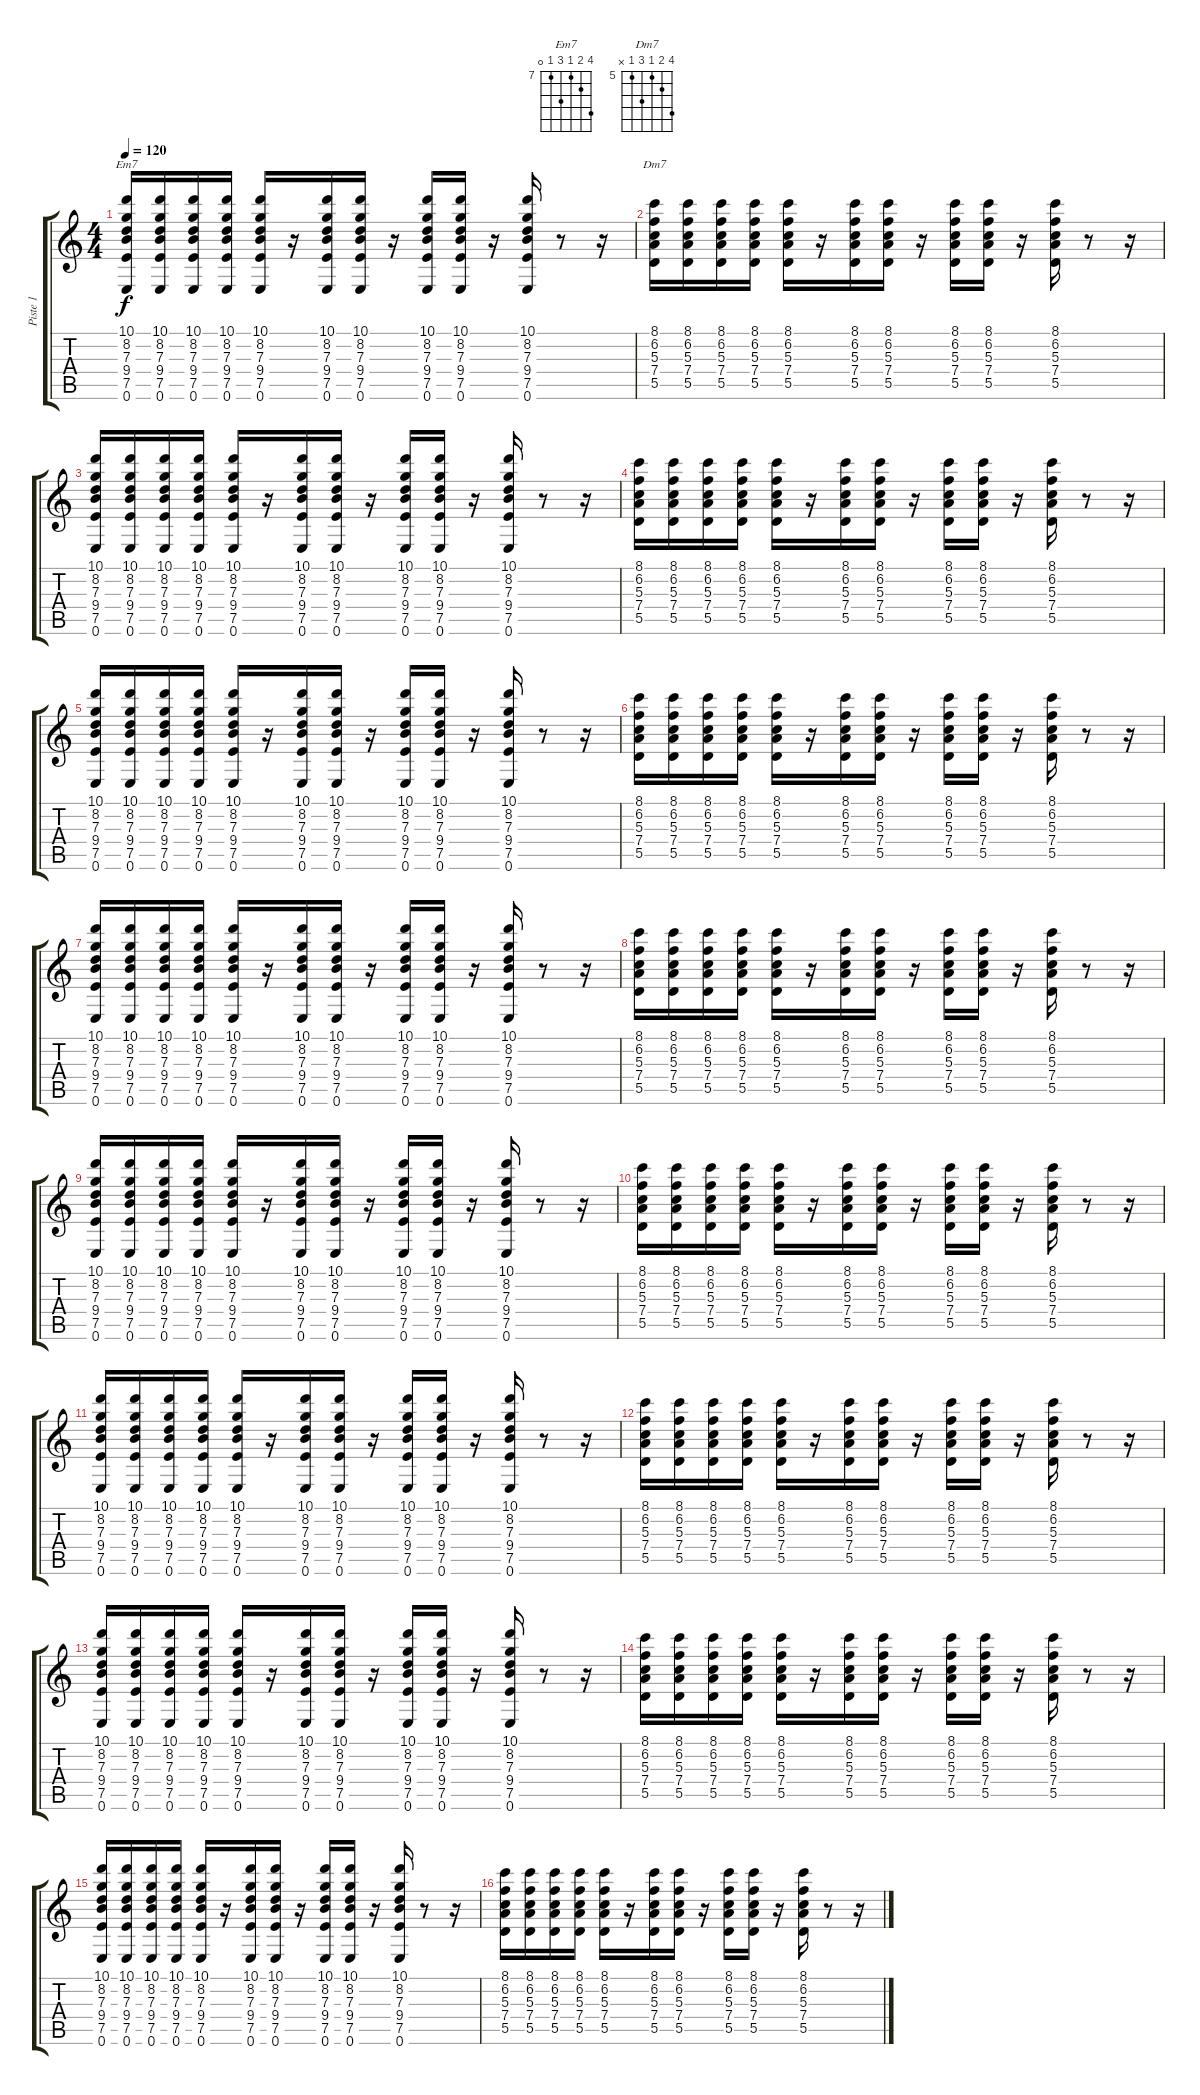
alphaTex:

\track ("Piste 1" "Piste 1") {instrument electricguitarclean}
\staff {score tabs}
\tuning (E4 B3 G3 D3 A2 E2) {hide}
\chord ("Em7" 10 8 7 9 7 0) {firstfret 7}
\chord ("Dm7" 8 6 5 7 5 x) {firstfret 5}
\ts (4 4)
\tempo 120
\clef g2
\ks c
(10.1 8.2 7.3 9.4 7.5 0.6).16{ch "Em7" dy f} (10.1 8.2 7.3 9.4 7.5 0.6).16 (10.1 8.2 7.3 9.4 7.5 0.6).16 (10.1 8.2 7.3 9.4 7.5 0.6).16 (10.1 8.2 7.3 9.4 7.5 0.6).16 r.16 (10.1 8.2 7.3 9.4 7.5 0.6).16 (10.1 8.2 7.3 9.4 7.5 0.6).16 r.16 (10.1 8.2 7.3 9.4 7.5 0.6).16 (10.1 8.2 7.3 9.4 7.5 0.6).16 r.16 (10.1 8.2 7.3 9.4 7.5 0.6).16 r.8 r.16 |
(8.1 6.2 5.3 7.4 5.5).16{ch "Dm7"} (8.1 6.2 5.3 7.4 5.5).16 (8.1 6.2 5.3 7.4 5.5).16 (8.1 6.2 5.3 7.4 5.5).16 (8.1 6.2 5.3 7.4 5.5).16 r.16 (8.1 6.2 5.3 7.4 5.5).16 (8.1 6.2 5.3 7.4 5.5).16 r.16 (8.1 6.2 5.3 7.4 5.5).16 (8.1 6.2 5.3 7.4 5.5).16 r.16 (8.1 6.2 5.3 7.4 5.5).16 r.8 r.16 |
(10.1 8.2 7.3 9.4 7.5 0.6).16 (10.1 8.2 7.3 9.4 7.5 0.6).16 (10.1 8.2 7.3 9.4 7.5 0.6).16 (10.1 8.2 7.3 9.4 7.5 0.6).16 (10.1 8.2 7.3 9.4 7.5 0.6).16 r.16 (10.1 8.2 7.3 9.4 7.5 0.6).16 (10.1 8.2 7.3 9.4 7.5 0.6).16 r.16 (10.1 8.2 7.3 9.4 7.5 0.6).16 (10.1 8.2 7.3 9.4 7.5 0.6).16 r.16 (10.1 8.2 7.3 9.4 7.5 0.6).16 r.8 r.16 |
(8.1 6.2 5.3 7.4 5.5).16 (8.1 6.2 5.3 7.4 5.5).16 (8.1 6.2 5.3 7.4 5.5).16 (8.1 6.2 5.3 7.4 5.5).16 (8.1 6.2 5.3 7.4 5.5).16 r.16 (8.1 6.2 5.3 7.4 5.5).16 (8.1 6.2 5.3 7.4 5.5).16 r.16 (8.1 6.2 5.3 7.4 5.5).16 (8.1 6.2 5.3 7.4 5.5).16 r.16 (8.1 6.2 5.3 7.4 5.5).16 r.8 r.16 |
(10.1 8.2 7.3 9.4 7.5 0.6).16 (10.1 8.2 7.3 9.4 7.5 0.6).16 (10.1 8.2 7.3 9.4 7.5 0.6).16 (10.1 8.2 7.3 9.4 7.5 0.6).16 (10.1 8.2 7.3 9.4 7.5 0.6).16 r.16 (10.1 8.2 7.3 9.4 7.5 0.6).16 (10.1 8.2 7.3 9.4 7.5 0.6).16 r.16 (10.1 8.2 7.3 9.4 7.5 0.6).16 (10.1 8.2 7.3 9.4 7.5 0.6).16 r.16 (10.1 8.2 7.3 9.4 7.5 0.6).16 r.8 r.16 |
(8.1 6.2 5.3 7.4 5.5).16 (8.1 6.2 5.3 7.4 5.5).16 (8.1 6.2 5.3 7.4 5.5).16 (8.1 6.2 5.3 7.4 5.5).16 (8.1 6.2 5.3 7.4 5.5).16 r.16 (8.1 6.2 5.3 7.4 5.5).16 (8.1 6.2 5.3 7.4 5.5).16 r.16 (8.1 6.2 5.3 7.4 5.5).16 (8.1 6.2 5.3 7.4 5.5).16 r.16 (8.1 6.2 5.3 7.4 5.5).16 r.8 r.16 |
(10.1 8.2 7.3 9.4 7.5 0.6).16 (10.1 8.2 7.3 9.4 7.5 0.6).16 (10.1 8.2 7.3 9.4 7.5 0.6).16 (10.1 8.2 7.3 9.4 7.5 0.6).16 (10.1 8.2 7.3 9.4 7.5 0.6).16 r.16 (10.1 8.2 7.3 9.4 7.5 0.6).16 (10.1 8.2 7.3 9.4 7.5 0.6).16 r.16 (10.1 8.2 7.3 9.4 7.5 0.6).16 (10.1 8.2 7.3 9.4 7.5 0.6).16 r.16 (10.1 8.2 7.3 9.4 7.5 0.6).16 r.8 r.16 |
(8.1 6.2 5.3 7.4 5.5).16 (8.1 6.2 5.3 7.4 5.5).16 (8.1 6.2 5.3 7.4 5.5).16 (8.1 6.2 5.3 7.4 5.5).16 (8.1 6.2 5.3 7.4 5.5).16 r.16 (8.1 6.2 5.3 7.4 5.5).16 (8.1 6.2 5.3 7.4 5.5).16 r.16 (8.1 6.2 5.3 7.4 5.5).16 (8.1 6.2 5.3 7.4 5.5).16 r.16 (8.1 6.2 5.3 7.4 5.5).16 r.8 r.16 |
(10.1 8.2 7.3 9.4 7.5 0.6).16 (10.1 8.2 7.3 9.4 7.5 0.6).16 (10.1 8.2 7.3 9.4 7.5 0.6).16 (10.1 8.2 7.3 9.4 7.5 0.6).16 (10.1 8.2 7.3 9.4 7.5 0.6).16 r.16 (10.1 8.2 7.3 9.4 7.5 0.6).16 (10.1 8.2 7.3 9.4 7.5 0.6).16 r.16 (10.1 8.2 7.3 9.4 7.5 0.6).16 (10.1 8.2 7.3 9.4 7.5 0.6).16 r.16 (10.1 8.2 7.3 9.4 7.5 0.6).16 r.8 r.16 |
(8.1 6.2 5.3 7.4 5.5).16 (8.1 6.2 5.3 7.4 5.5).16 (8.1 6.2 5.3 7.4 5.5).16 (8.1 6.2 5.3 7.4 5.5).16 (8.1 6.2 5.3 7.4 5.5).16 r.16 (8.1 6.2 5.3 7.4 5.5).16 (8.1 6.2 5.3 7.4 5.5).16 r.16 (8.1 6.2 5.3 7.4 5.5).16 (8.1 6.2 5.3 7.4 5.5).16 r.16 (8.1 6.2 5.3 7.4 5.5).16 r.8 r.16 |
(10.1 8.2 7.3 9.4 7.5 0.6).16 (10.1 8.2 7.3 9.4 7.5 0.6).16 (10.1 8.2 7.3 9.4 7.5 0.6).16 (10.1 8.2 7.3 9.4 7.5 0.6).16 (10.1 8.2 7.3 9.4 7.5 0.6).16 r.16 (10.1 8.2 7.3 9.4 7.5 0.6).16 (10.1 8.2 7.3 9.4 7.5 0.6).16 r.16 (10.1 8.2 7.3 9.4 7.5 0.6).16 (10.1 8.2 7.3 9.4 7.5 0.6).16 r.16 (10.1 8.2 7.3 9.4 7.5 0.6).16 r.8 r.16 |
(8.1 6.2 5.3 7.4 5.5).16 (8.1 6.2 5.3 7.4 5.5).16 (8.1 6.2 5.3 7.4 5.5).16 (8.1 6.2 5.3 7.4 5.5).16 (8.1 6.2 5.3 7.4 5.5).16 r.16 (8.1 6.2 5.3 7.4 5.5).16 (8.1 6.2 5.3 7.4 5.5).16 r.16 (8.1 6.2 5.3 7.4 5.5).16 (8.1 6.2 5.3 7.4 5.5).16 r.16 (8.1 6.2 5.3 7.4 5.5).16 r.8 r.16 |
(10.1 8.2 7.3 9.4 7.5 0.6).16 (10.1 8.2 7.3 9.4 7.5 0.6).16 (10.1 8.2 7.3 9.4 7.5 0.6).16 (10.1 8.2 7.3 9.4 7.5 0.6).16 (10.1 8.2 7.3 9.4 7.5 0.6).16 r.16 (10.1 8.2 7.3 9.4 7.5 0.6).16 (10.1 8.2 7.3 9.4 7.5 0.6).16 r.16 (10.1 8.2 7.3 9.4 7.5 0.6).16 (10.1 8.2 7.3 9.4 7.5 0.6).16 r.16 (10.1 8.2 7.3 9.4 7.5 0.6).16 r.8 r.16 |
(8.1 6.2 5.3 7.4 5.5).16 (8.1 6.2 5.3 7.4 5.5).16 (8.1 6.2 5.3 7.4 5.5).16 (8.1 6.2 5.3 7.4 5.5).16 (8.1 6.2 5.3 7.4 5.5).16 r.16 (8.1 6.2 5.3 7.4 5.5).16 (8.1 6.2 5.3 7.4 5.5).16 r.16 (8.1 6.2 5.3 7.4 5.5).16 (8.1 6.2 5.3 7.4 5.5).16 r.16 (8.1 6.2 5.3 7.4 5.5).16 r.8 r.16 |
(10.1 8.2 7.3 9.4 7.5 0.6).16 (10.1 8.2 7.3 9.4 7.5 0.6).16 (10.1 8.2 7.3 9.4 7.5 0.6).16 (10.1 8.2 7.3 9.4 7.5 0.6).16 (10.1 8.2 7.3 9.4 7.5 0.6).16 r.16 (10.1 8.2 7.3 9.4 7.5 0.6).16 (10.1 8.2 7.3 9.4 7.5 0.6).16 r.16 (10.1 8.2 7.3 9.4 7.5 0.6).16 (10.1 8.2 7.3 9.4 7.5 0.6).16 r.16 (10.1 8.2 7.3 9.4 7.5 0.6).16 r.8 r.16 |
(8.1 6.2 5.3 7.4 5.5).16 (8.1 6.2 5.3 7.4 5.5).16 (8.1 6.2 5.3 7.4 5.5).16 (8.1 6.2 5.3 7.4 5.5).16 (8.1 6.2 5.3 7.4 5.5).16 r.16 (8.1 6.2 5.3 7.4 5.5).16 (8.1 6.2 5.3 7.4 5.5).16 r.16 (8.1 6.2 5.3 7.4 5.5).16 (8.1 6.2 5.3 7.4 5.5).16 r.16 (8.1 6.2 5.3 7.4 5.5).16 r.8 r.16
